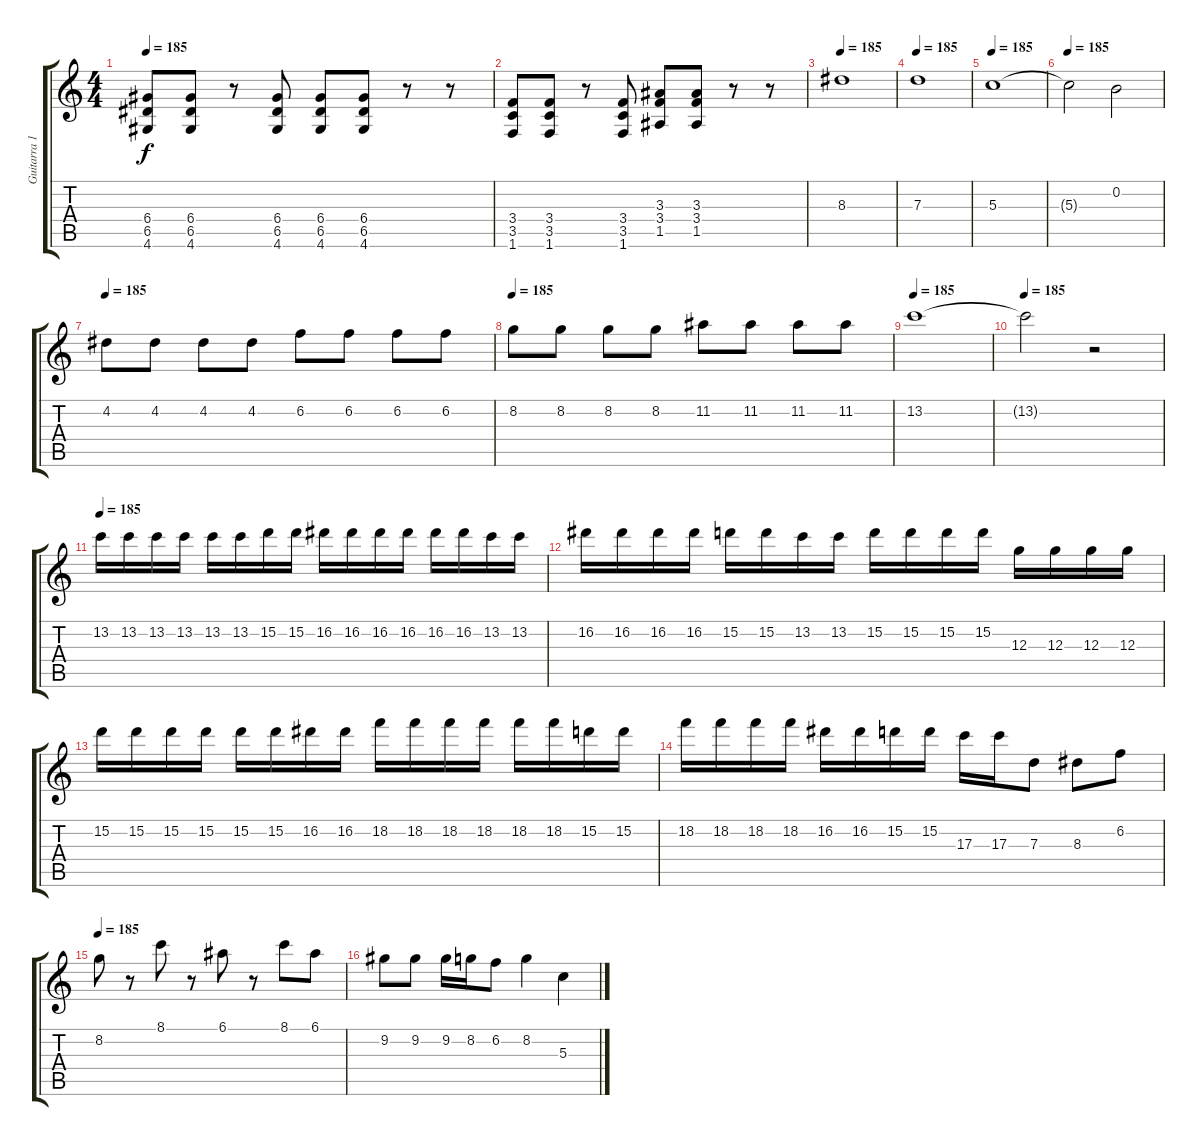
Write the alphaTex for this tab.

\track ("Guitarra 1" "Guitarra 1") {instrument overdrivenguitar}
\staff {score tabs}
\tuning (E4 B3 G3 D3 A2 E2) {hide}
\ts (4 4)
\tempo 185
\clef g2
\ks c
(6.4 6.5 4.6).8{dy f} (6.4 6.5 4.6).8 r.8 (6.4 6.5 4.6).8 (6.4 6.5 4.6).8 (6.4 6.5 4.6).8 r.8 r.8 |
(3.4 3.5 1.6).8 (3.4 3.5 1.6).8 r.8 (3.4 3.5 1.6).8 (3.3 3.4 1.5).8 (3.3 3.4 1.5).8 r.8 r.8 |
\tempo 185
8.3.1 |
\tempo 185
7.3.1 |
\tempo 185
5.3.1 |
\tempo 185
5.3{t}.2 0.2.2 |
\tempo 185
4.2.8 4.2.8 4.2.8 4.2.8 6.2.8 6.2.8 6.2.8 6.2.8 |
\tempo 185
8.2.8 8.2.8 8.2.8 8.2.8 11.2.8 11.2.8 11.2.8 11.2.8 |
\tempo 185
13.2.1 |
\tempo 185
13.2{t}.2 r.2 |
\tempo 185
13.2.16 13.2.16 13.2.16 13.2.16 13.2.16 13.2.16 15.2.16 15.2.16 16.2.16 16.2.16 16.2.16 16.2.16 16.2.16 16.2.16 13.2.16 13.2.16 |
16.2.16 16.2.16 16.2.16 16.2.16 15.2.16 15.2.16 13.2.16 13.2.16 15.2.16 15.2.16 15.2.16 15.2.16 12.3.16 12.3.16 12.3.16 12.3.16 |
15.2.16 15.2.16 15.2.16 15.2.16 15.2.16 15.2.16 16.2.16 16.2.16 18.2.16 18.2.16 18.2.16 18.2.16 18.2.16 18.2.16 15.2.16 15.2.16 |
18.2.16 18.2.16 18.2.16 18.2.16 16.2.16 16.2.16 15.2.16 15.2.16 17.3.16 17.3.16 7.3.8 8.3.8 6.2.8 |
\tempo 185
8.2.8 r.8 8.1.8 r.8 6.1.8 r.8 8.1.8 6.1.8 |
9.2.8 9.2.8 9.2.16 8.2.16 6.2.8 8.2.4 5.3.4
